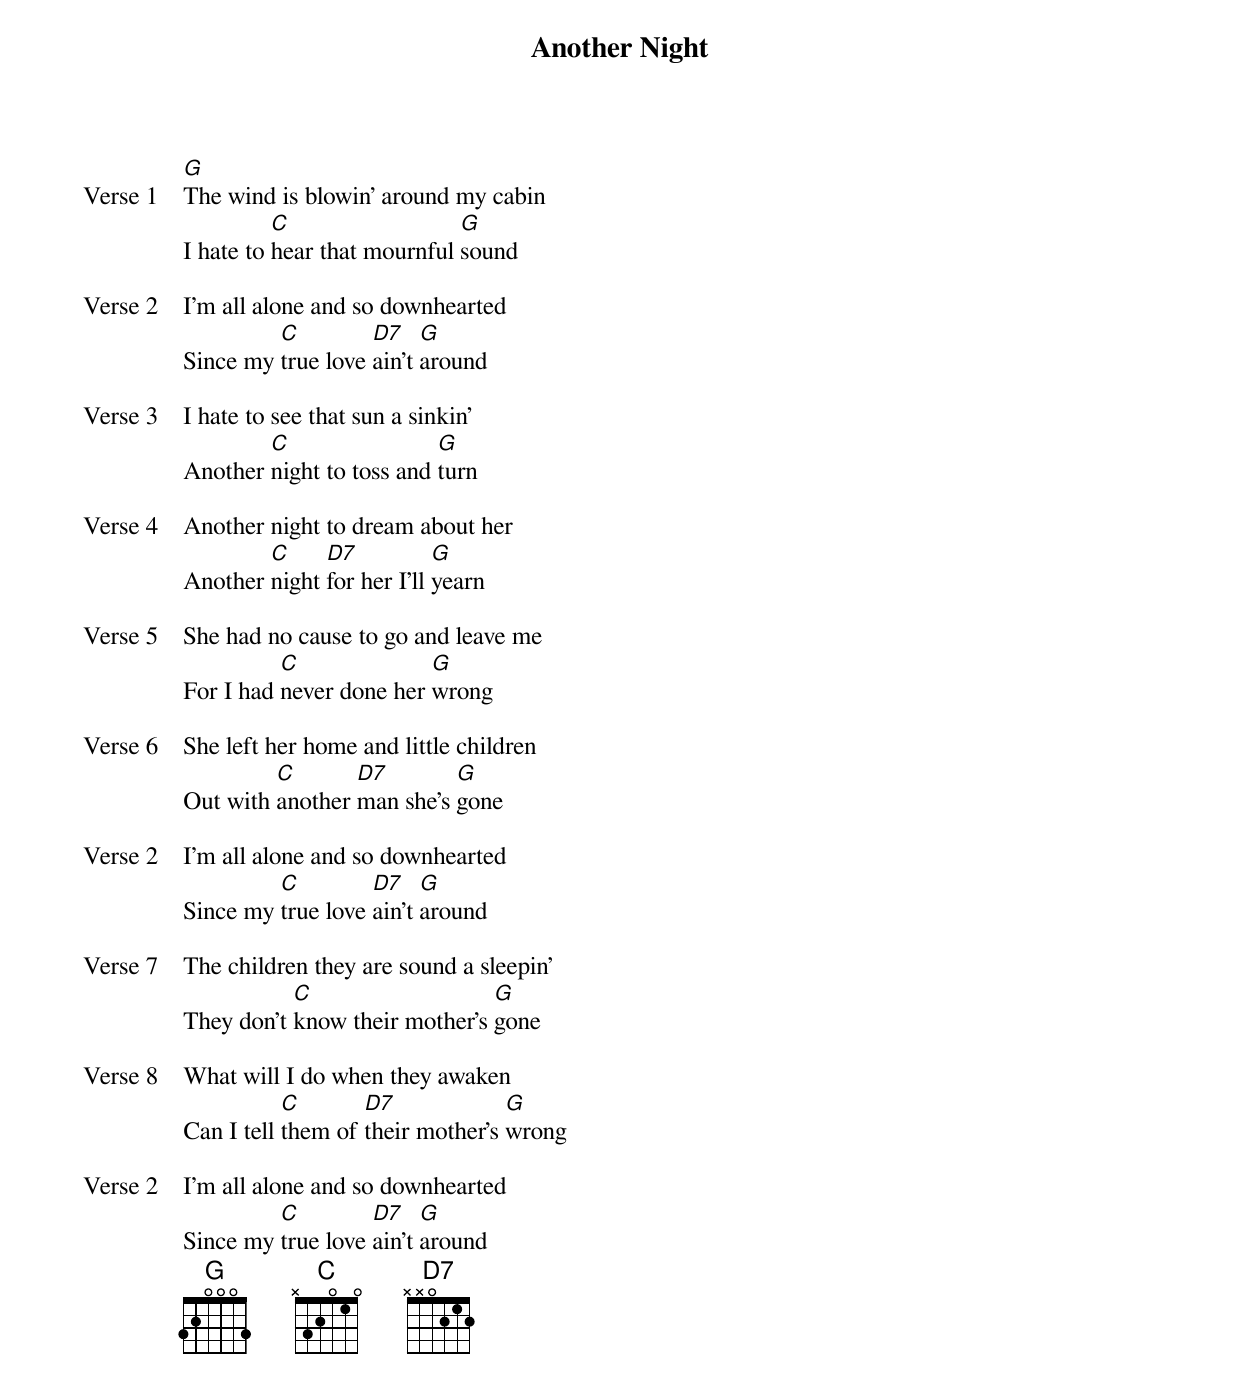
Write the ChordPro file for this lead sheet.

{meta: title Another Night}
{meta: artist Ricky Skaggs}
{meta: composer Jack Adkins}
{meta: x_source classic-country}
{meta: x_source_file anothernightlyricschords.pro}
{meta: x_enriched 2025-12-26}

{start_of_verse: Verse 1}
[G]The wind is blowin' around my cabin
I hate to [C]hear that mournful [G]sound
{end_of_verse}

{start_of_verse: Verse 2}
I'm all alone and so downhearted
Since my [C]true love [D7]ain't [G]around
{end_of_verse}

{start_of_verse: Verse 3}
I hate to see that sun a sinkin'
Another [C]night to toss and [G]turn
{end_of_verse}

{start_of_verse: Verse 4}
Another night to dream about her
Another [C]night [D7]for her I'll [G]yearn
{end_of_verse}

{start_of_verse: Verse 5}
She had no cause to go and leave me
For I had [C]never done her [G]wrong
{end_of_verse}

{start_of_verse: Verse 6}
She left her home and little children
Out with [C]another [D7]man she's [G]gone
{end_of_verse}

{start_of_verse: Verse 2}
I'm all alone and so downhearted
Since my [C]true love [D7]ain't [G]around
{end_of_verse}

{start_of_verse: Verse 7}
The children they are sound a sleepin'
They don't [C]know their mother's [G]gone
{end_of_verse}

{start_of_verse: Verse 8}
What will I do when they awaken
Can I tell [C]them of [D7]their mother's [G]wrong
{end_of_verse}

{start_of_verse: Verse 2}
I'm all alone and so downhearted
Since my [C]true love [D7]ain't [G]around
{end_of_verse}
